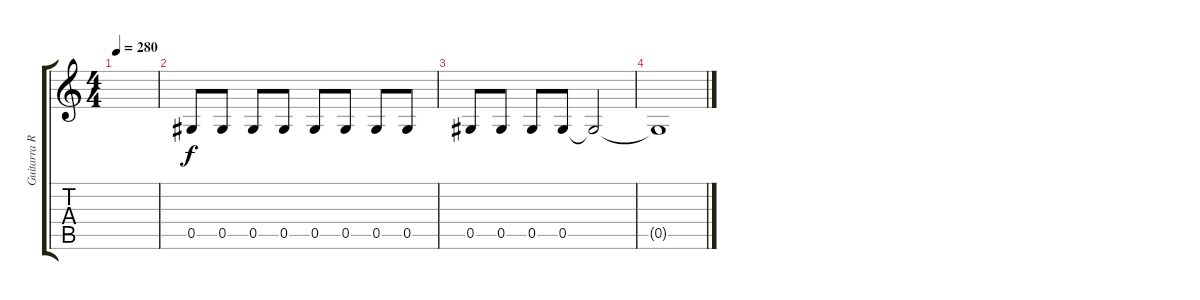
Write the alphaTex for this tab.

\track ("Guitarra Rítmica" "Guitarra R") {instrument overdrivenguitar}
\staff {score tabs}
\tuning (Eb4 Bb3 Gb3 Db3 Ab2 Eb2) {hide}
\ts (4 4)
\tempo 280
\clef g2
\ks c
|
0.5.8{volume 13} 0.5.8 0.5.8 0.5.8 0.5.8 0.5.8 0.5.8 0.5.8 |
0.5.8 0.5.8 0.5.8 0.5.8 0.5{t}.2 |
0.5{t}.1
